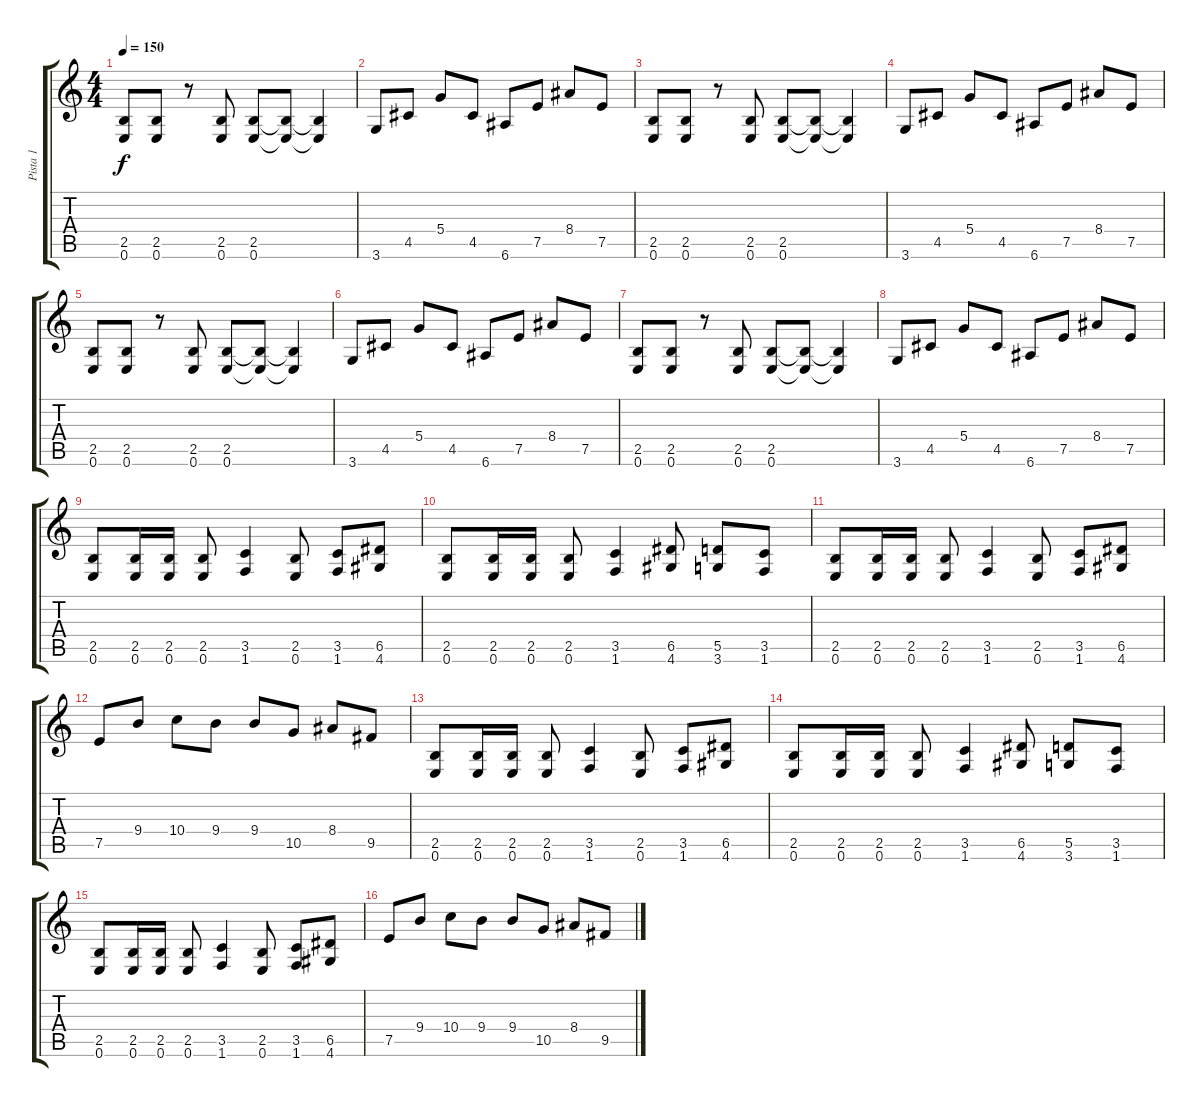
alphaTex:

\track ("Pista 1" "Pista 1") {instrument distortionguitar}
\staff {score tabs}
\tuning (E4 B3 G3 D3 A2 E2) {hide}
\ts (4 4)
\tempo 150
\clef g2
\ks c
(2.5 0.6).8{dy f} (2.5 0.6).8 r.8 (2.5 0.6).8 (2.5 0.6).8 (2.5{t} 0.6{t}).8 (2.5{t} 0.6{t}).4 |
3.6.8 4.5.8 5.4.8 4.5.8 6.6.8 7.5.8 8.4.8 7.5.8 |
(2.5 0.6).8 (2.5 0.6).8 r.8 (2.5 0.6).8 (2.5 0.6).8 (2.5{t} 0.6{t}).8 (2.5{t} 0.6{t}).4 |
3.6.8 4.5.8 5.4.8 4.5.8 6.6.8 7.5.8 8.4.8 7.5.8 |
(2.5 0.6).8 (2.5 0.6).8 r.8 (2.5 0.6).8 (2.5 0.6).8 (2.5{t} 0.6{t}).8 (2.5{t} 0.6{t}).4 |
3.6.8 4.5.8 5.4.8 4.5.8 6.6.8 7.5.8 8.4.8 7.5.8 |
(2.5 0.6).8 (2.5 0.6).8 r.8 (2.5 0.6).8 (2.5 0.6).8 (2.5{t} 0.6{t}).8 (2.5{t} 0.6{t}).4 |
3.6.8 4.5.8 5.4.8 4.5.8 6.6.8 7.5.8 8.4.8 7.5.8 |
(2.5 0.6).8 (2.5 0.6).16 (2.5 0.6).16 (2.5 0.6).8 (3.5 1.6).4 (2.5 0.6).8 (3.5 1.6).8 (6.5 4.6).8 |
(2.5 0.6).8 (2.5 0.6).16 (2.5 0.6).16 (2.5 0.6).8 (3.5 1.6).4 (6.5 4.6).8 (5.5 3.6).8 (3.5 1.6).8 |
(2.5 0.6).8 (2.5 0.6).16 (2.5 0.6).16 (2.5 0.6).8 (3.5 1.6).4 (2.5 0.6).8 (3.5 1.6).8 (6.5 4.6).8 |
7.5.8 9.4.8 10.4.8 9.4.8 9.4.8 10.5.8 8.4.8 9.5.8 |
(2.5 0.6).8 (2.5 0.6).16 (2.5 0.6).16 (2.5 0.6).8 (3.5 1.6).4 (2.5 0.6).8 (3.5 1.6).8 (6.5 4.6).8 |
(2.5 0.6).8 (2.5 0.6).16 (2.5 0.6).16 (2.5 0.6).8 (3.5 1.6).4 (6.5 4.6).8 (5.5 3.6).8 (3.5 1.6).8 |
(2.5 0.6).8 (2.5 0.6).16 (2.5 0.6).16 (2.5 0.6).8 (3.5 1.6).4 (2.5 0.6).8 (3.5 1.6).8 (6.5 4.6).8 |
7.5.8 9.4.8 10.4.8 9.4.8 9.4.8 10.5.8 8.4.8 9.5.8
